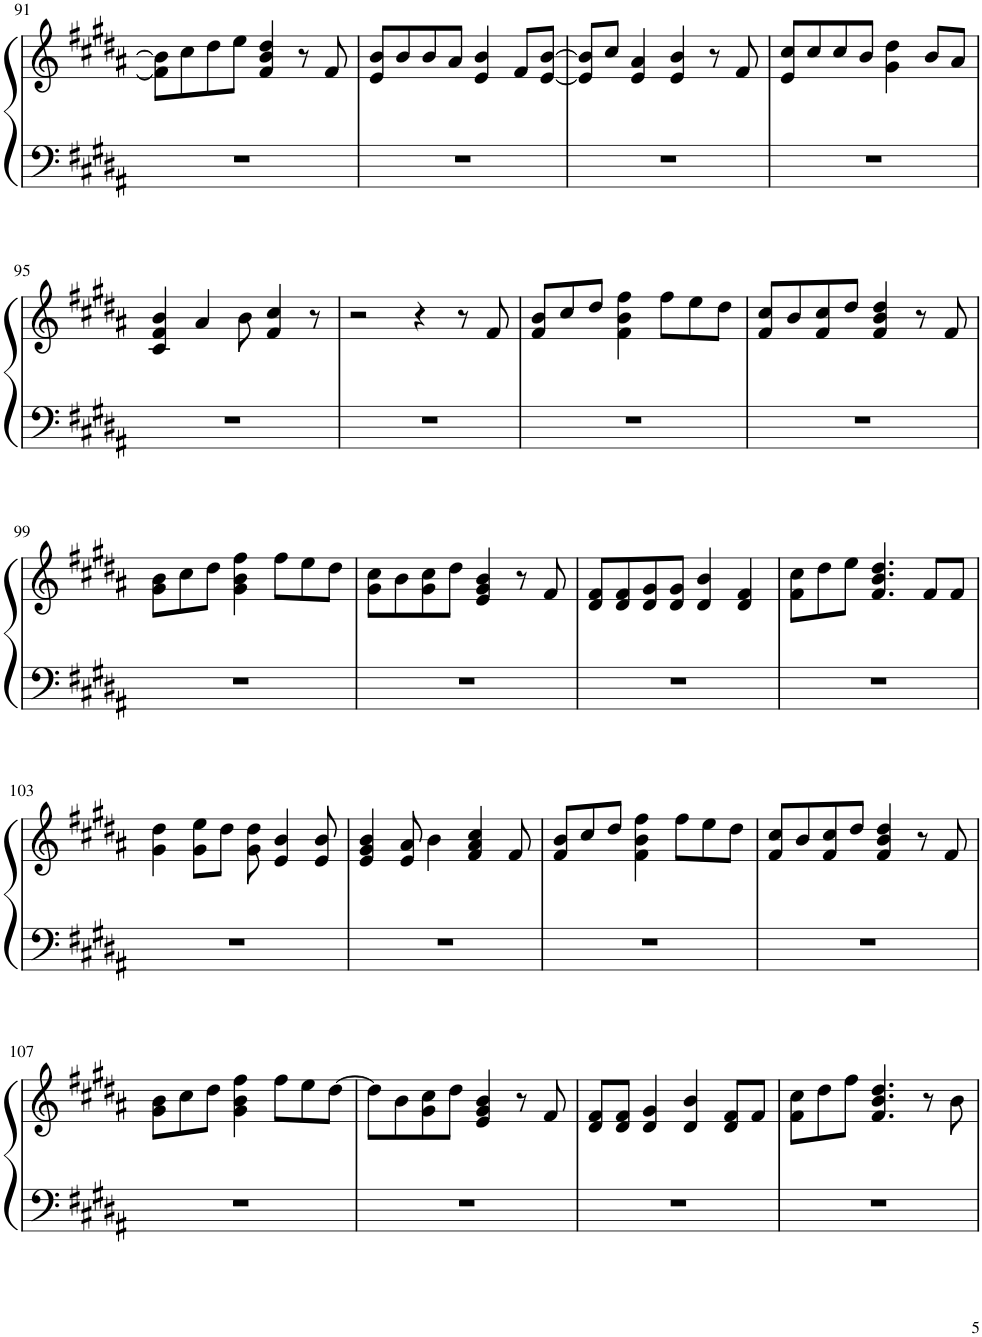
**kern	**kern
*part1	*part1
*staff2	*staff1
*I"Piano	*
*I'Pno.	*
!!LO:PB:g=z
*clefF4	*clefG2
*k[f#c#g#d#a#]	*k[f#c#g#d#a#]
*M4/4	*M4/4
=91	=91
1r	8f#\] 8b\]L
.	8cc#\
.	8dd#\
.	8ee\J
.	4f#/ 4b/ 4dd#/
.	8r
.	8f#/
=92	=92
1r	8e/ 8b/L
.	8b/
.	8b/
.	8a#/J
.	4e/ 4b/
.	8f#/L
.	[8e/ [8b/J
=93	=93
1r	8e/] 8b/]L
.	8cc#/J
.	4e/ 4a#/
.	4e/ 4b/
.	8r
.	8f#/
=94	=94
1r	8e/ 8cc#/L
.	8cc#/
.	8cc#/
.	8b/J
.	4g#\ 4dd#\
.	8b/L
.	8a#/J
!!LO:LB:g=z
=95	=95
1r	4c#/ 4f#/ 4b/
.	4a#/
.	8b\
.	4f#/ 4cc#/
.	8r
=96	=96
1r	2r
.	4r
.	8r
.	8f#/
=97	=97
1r	8f#/ 8b/L
.	8cc#/
.	8dd#/J
.	4f#\ 4b\ 4ff#\
.	8ff#\L
.	8ee\
.	8dd#\J
=98	=98
1r	8f#/ 8cc#/L
.	8b/
.	8f#/ 8cc#/
.	8dd#/J
.	4f#/ 4b/ 4dd#/
.	8r
.	8f#/
!!LO:LB:g=z
=99	=99
1r	8g#\ 8b\L
.	8cc#\
.	8dd#\J
.	4g#\ 4b\ 4ff#\
.	8ff#\L
.	8ee\
.	8dd#\J
=100	=100
1r	8g#\ 8cc#\L
.	8b\
.	8g#\ 8cc#\
.	8dd#\J
.	4e/ 4g#/ 4b/
.	8r
.	8f#/
=101	=101
1r	8d#/ 8f#/L
.	8d#/ 8f#/
.	8d#/ 8g#/
.	8d#/ 8g#/J
.	4d#/ 4b/
.	4d#/ 4f#/
=102	=102
1r	8f#\ 8cc#\L
.	8dd#\
.	8ee\J
.	4.f#/ 4.b/ 4.dd#/
.	8f#/L
.	8f#/J
!!LO:LB:g=z
=103	=103
1r	4g#\ 4dd#\
.	8g#\ 8ee\L
.	8dd#\J
.	8g#\ 8dd#\
.	4e/ 4b/
.	8e/ 8b/
=104	=104
1r	4e/ 4g#/ 4b/
.	8e/ 8a#/
.	4b\
.	4f#/ 4a#/ 4cc#/
.	8f#/
=105	=105
1r	8f#/ 8b/L
.	8cc#/
.	8dd#/J
.	4f#\ 4b\ 4ff#\
.	8ff#\L
.	8ee\
.	8dd#\J
=106	=106
1r	8f#/ 8cc#/L
.	8b/
.	8f#/ 8cc#/
.	8dd#/J
.	4f#/ 4b/ 4dd#/
.	8r
.	8f#/
!!LO:LB:g=z
=107	=107
1r	8g#\ 8b\L
.	8cc#\
.	8dd#\J
.	4g#\ 4b\ 4ff#\
.	8ff#\L
.	8ee\
.	[8dd#\J
=108	=108
1r	8dd#\L]
.	8b\
.	8g#\ 8cc#\
.	8dd#\J
.	4e/ 4g#/ 4b/
.	8r
.	8f#/
=109	=109
1r	8d#/ 8f#/L
.	8d#/ 8f#/J
.	4d#/ 4g#/
.	4d#/ 4b/
.	8d#/ 8f#/L
.	8f#/J
=110	=110
1r	8f#\ 8cc#\L
.	8dd#\
.	8ff#\J
.	4.f#/ 4.b/ 4.dd#/
.	8r
.	8b\
=	=
*-	*-
